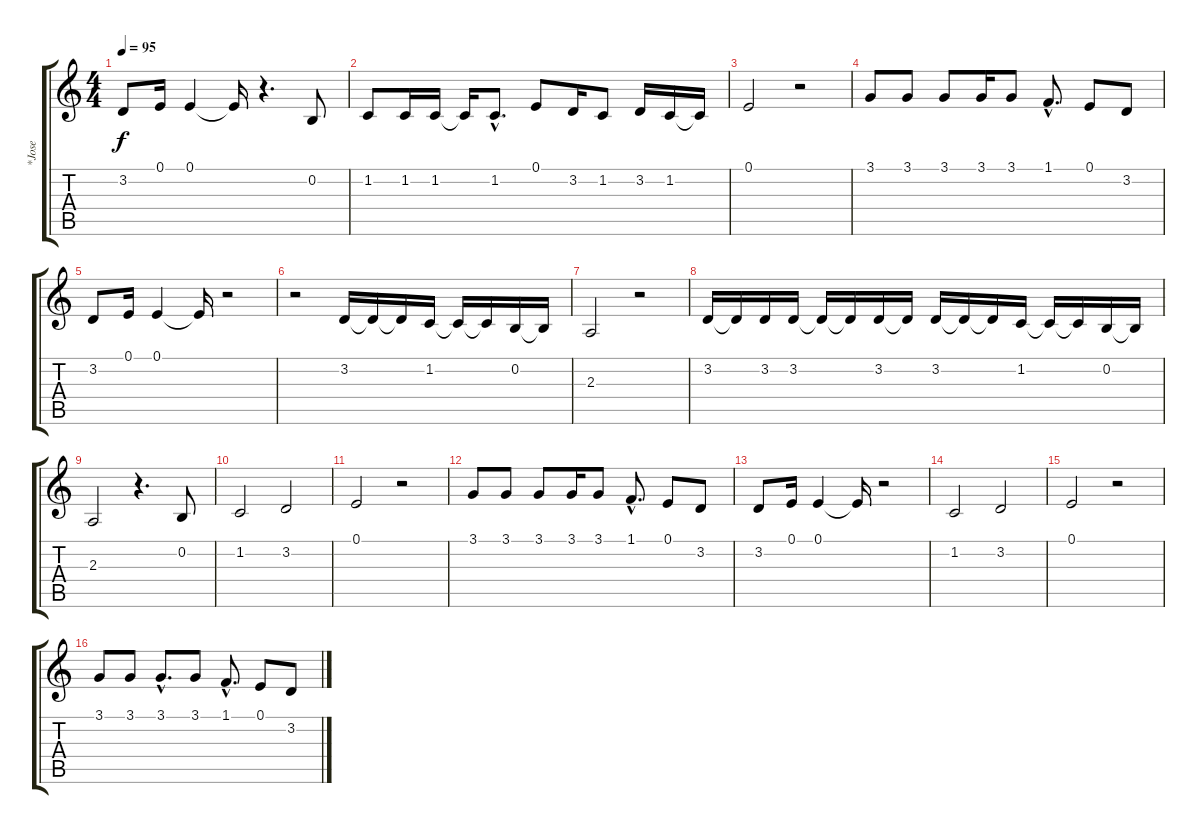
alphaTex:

\track ("*Jose" "*Jose") {instrument violin}
\staff {score tabs}
\tuning (E4 B3 G3 D3 A2 E2) {hide}
\ts (4 4)
\tempo 95
\clef g2
\ks c
3.2.8{dy f} 0.1.16 0.1.4 0.1{t}.16 r.4{d} 0.2.8 |
1.2.8 1.2.16 1.2.16 1.2{t}.16 1.2{hac}.8{d} 0.1.8 3.2.16 1.2.8 3.2.16 1.2.16 1.2{t}.16 |
0.1.2 r.2 |
3.1.8 3.1.8 3.1.8 3.1.16 3.1.8 1.1{hac}.8{d} 0.1.8 3.2.8 |
3.2.8 0.1.16 0.1.4 0.1{t}.16 r.2 |
r.2 3.2.16 3.2{t}.16 3.2{t}.16 1.2.16 1.2{t}.16 1.2{t}.16 0.2.16 0.2{t}.16 |
2.3.2 r.2 |
3.2.16 3.2{t}.16 3.2.16 3.2.16 3.2{t}.16 3.2{t}.16 3.2.16 3.2{t}.16 3.2.16 3.2{t}.16 3.2{t}.16 1.2.16 1.2{t}.16 1.2{t}.16 0.2.16 0.2{t}.16 |
2.3.2 r.4{d} 0.2.8 |
1.2.2 3.2.2 |
0.1.2 r.2 |
3.1.8 3.1.8 3.1.8 3.1.16 3.1.8 1.1{hac}.8{d} 0.1.8 3.2.8 |
3.2.8 0.1.16 0.1.4 0.1{t}.16 r.2 |
1.2.2 3.2.2 |
0.1.2 r.2 |
3.1.8 3.1.8 3.1{hac}.8{d} 3.1.8 1.1{hac}.8{d} 0.1.8 3.2.8
